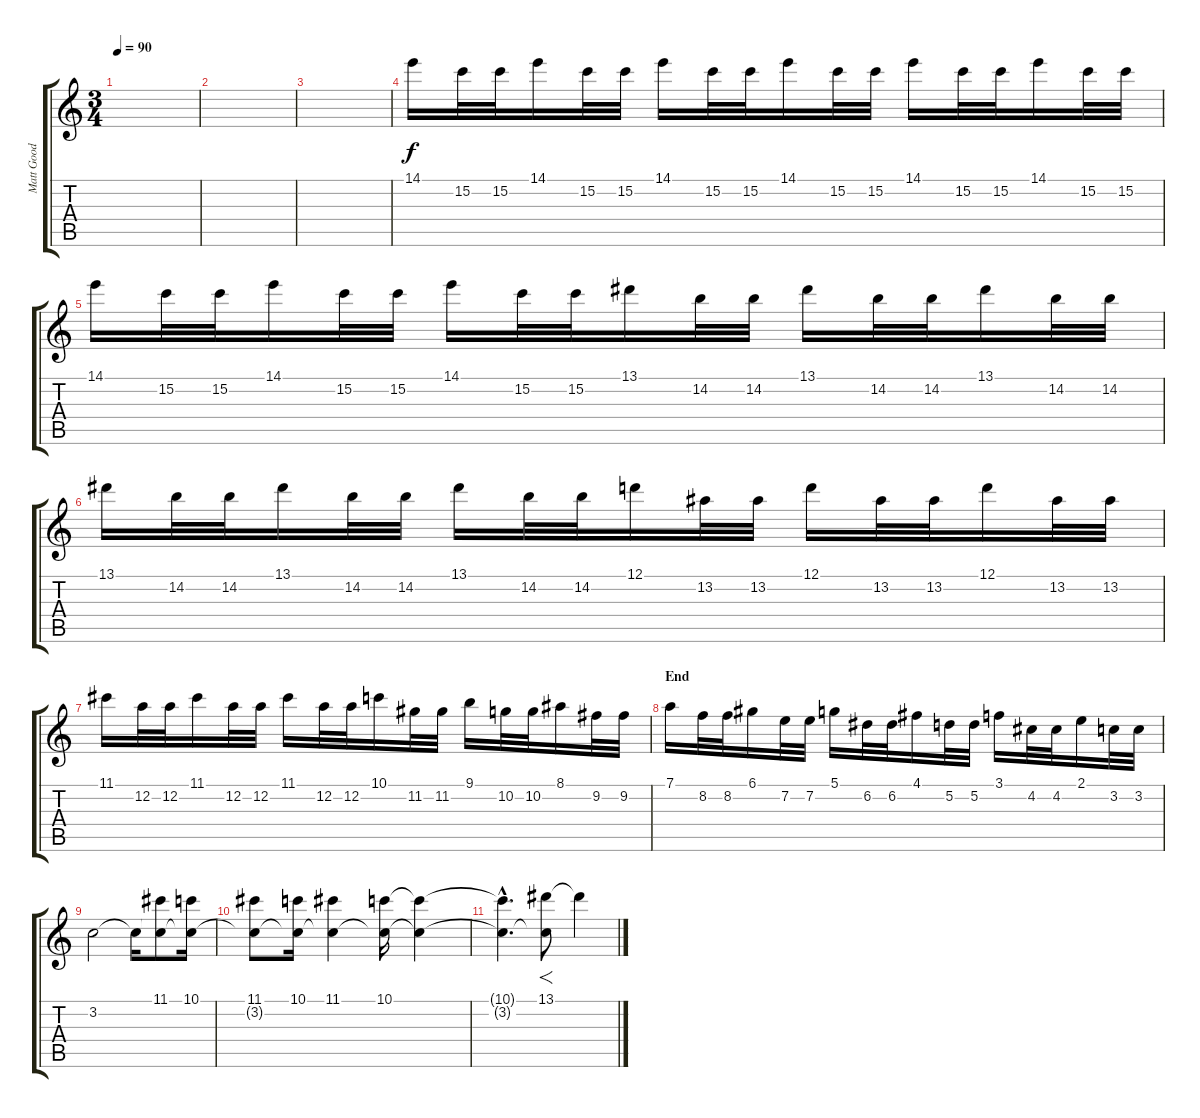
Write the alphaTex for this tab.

\track ("Matt Good (Guitar)" "Matt Good ") {instrument distortionguitar}
\staff {score tabs}
\tuning (D4 A3 F3 C3 G2 C2) {hide}
\ts (3 4)
\tempo 90
\clef g2
\ks c
|
|
|
14.1.16 15.2.32 15.2.32 14.1.16 15.2.32 15.2.32 14.1.16 15.2.32 15.2.32 14.1.16 15.2.32 15.2.32 14.1.16 15.2.32 15.2.32 14.1.16 15.2.32 15.2.32 |
14.1.16 15.2.32 15.2.32 14.1.16 15.2.32 15.2.32 14.1.16 15.2.32 15.2.32 13.1.16 14.2.32 14.2.32 13.1.16 14.2.32 14.2.32 13.1.16 14.2.32 14.2.32 |
13.1.16 14.2.32 14.2.32 13.1.16 14.2.32 14.2.32 13.1.16 14.2.32 14.2.32 12.1.16 13.2.32 13.2.32 12.1.16 13.2.32 13.2.32 12.1.16 13.2.32 13.2.32 |
11.1.16 12.2.32 12.2.32 11.1.16 12.2.32 12.2.32 11.1.16 12.2.32 12.2.32 10.1.16 11.2.32 11.2.32 9.1.16{volume 9} 10.2.32 10.2.32 8.1.16 9.2.32 9.2.32 |
\section ("" "End")
7.1.16 8.2.32 8.2.32 6.1.16 7.2.32 7.2.32 5.1.16 6.2.32 6.2.32 4.1.16 5.2.32 5.2.32 3.1.16 4.2.32 4.2.32 2.1.16 3.2.32 3.2.32 |
3.2.2 3.2{t}.16 (11.1 3.2{t}).8 (10.1 3.2{t}).16 |
(11.1 3.2{t}).8 (10.1 3.2{t}).16 (11.1 3.2{t}).4 (10.1 3.2{t}).16 (10.1{t} 3.2{t}).4 |
(10.1{hac t} 3.2{hac t}).4{d} (13.1 3.2{t}).8{f} 13.1{t}.4
